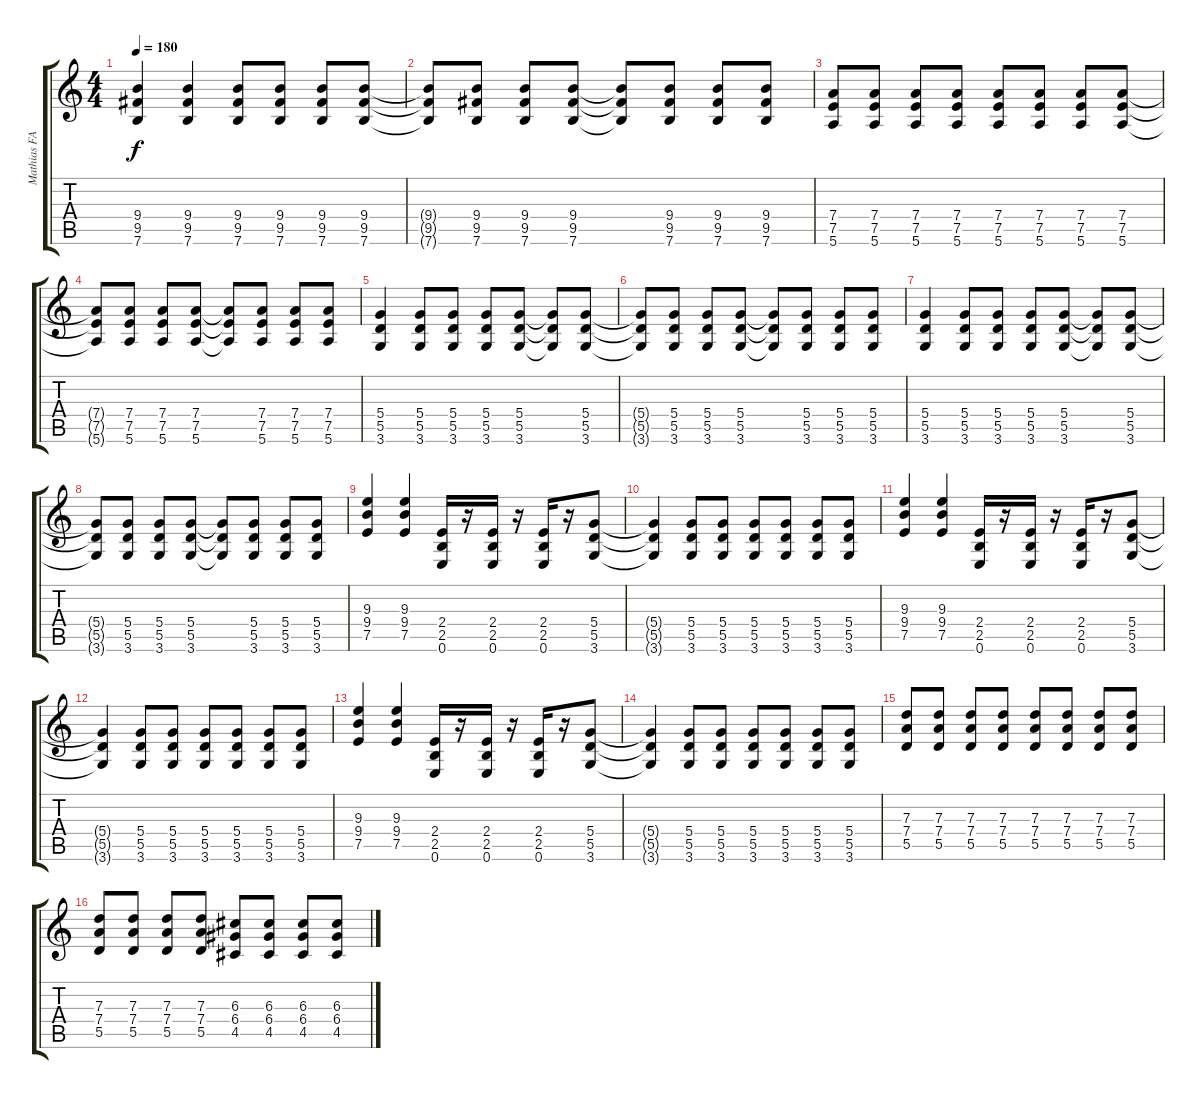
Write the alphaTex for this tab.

\track ("Mathias FARM" "Mathias FA") {instrument distortionguitar}
\staff {score tabs}
\tuning (E4 B3 G3 D3 A2 E2) {hide}
\ts (4 4)
\tempo 180
\clef g2
\ks c
(9.4 9.5 7.6).4{dy f} (9.4 9.5 7.6).4 (9.4 9.5 7.6).8 (9.4 9.5 7.6).8 (9.4 9.5 7.6).8 (9.4 9.5 7.6).8 |
(9.4{t} 9.5{t} 7.6{t}).8 (9.4 9.5 7.6).8 (9.4 9.5 7.6).8 (9.4 9.5 7.6).8 (9.4{t} 9.5{t} 7.6{t}).8 (9.4 9.5 7.6).8 (9.4 9.5 7.6).8 (9.4 9.5 7.6).8 |
(7.4 7.5 5.6).8 (7.4 7.5 5.6).8 (7.4 7.5 5.6).8 (7.4 7.5 5.6).8 (7.4 7.5 5.6).8 (7.4 7.5 5.6).8 (7.4 7.5 5.6).8 (7.4 7.5 5.6).8 |
(7.4{t} 7.5{t} 5.6{t}).8 (7.4 7.5 5.6).8 (7.4 7.5 5.6).8 (7.4 7.5 5.6).8 (7.4{t} 7.5{t} 5.6{t}).8 (7.4 7.5 5.6).8 (7.4 7.5 5.6).8 (7.4 7.5 5.6).8 |
(5.4 5.5 3.6).4 (5.4 5.5 3.6).8 (5.4 5.5 3.6).8 (5.4 5.5 3.6).8 (5.4 5.5 3.6).8 (5.4{t} 5.5{t} 3.6{t}).8 (5.4 5.5 3.6).8 |
(5.4{t} 5.5{t} 3.6{t}).8 (5.4 5.5 3.6).8 (5.4 5.5 3.6).8 (5.4 5.5 3.6).8 (5.4{t} 5.5{t} 3.6{t}).8 (5.4 5.5 3.6).8 (5.4 5.5 3.6).8 (5.4 5.5 3.6).8 |
(5.4 5.5 3.6).4 (5.4 5.5 3.6).8 (5.4 5.5 3.6).8 (5.4 5.5 3.6).8 (5.4 5.5 3.6).8 (5.4{t} 5.5{t} 3.6{t}).8 (5.4 5.5 3.6).8 |
(5.4{t} 5.5{t} 3.6{t}).8 (5.4 5.5 3.6).8 (5.4 5.5 3.6).8 (5.4 5.5 3.6).8 (5.4{t} 5.5{t} 3.6{t}).8 (5.4 5.5 3.6).8 (5.4 5.5 3.6).8 (5.4 5.5 3.6).8 |
(9.3 9.4 7.5).4 (9.3 9.4 7.5).4 (2.4 2.5 0.6).16 r.16 (2.4 2.5 0.6).16 r.16 (2.4 2.5 0.6).16 r.16 (5.4 5.5 3.6).8 |
(5.4{t} 5.5{t} 3.6{t}).4 (5.4 5.5 3.6).8 (5.4 5.5 3.6).8 (5.4 5.5 3.6).8 (5.4 5.5 3.6).8 (5.4 5.5 3.6).8 (5.4 5.5 3.6).8 |
(9.3 9.4 7.5).4 (9.3 9.4 7.5).4 (2.4 2.5 0.6).16 r.16 (2.4 2.5 0.6).16 r.16 (2.4 2.5 0.6).16 r.16 (5.4 5.5 3.6).8 |
(5.4{t} 5.5{t} 3.6{t}).4 (5.4 5.5 3.6).8 (5.4 5.5 3.6).8 (5.4 5.5 3.6).8 (5.4 5.5 3.6).8 (5.4 5.5 3.6).8 (5.4 5.5 3.6).8 |
(9.3 9.4 7.5).4 (9.3 9.4 7.5).4 (2.4 2.5 0.6).16 r.16 (2.4 2.5 0.6).16 r.16 (2.4 2.5 0.6).16 r.16 (5.4 5.5 3.6).8 |
(5.4{t} 5.5{t} 3.6{t}).4 (5.4 5.5 3.6).8 (5.4 5.5 3.6).8 (5.4 5.5 3.6).8 (5.4 5.5 3.6).8 (5.4 5.5 3.6).8 (5.4 5.5 3.6).8 |
(7.3 7.4 5.5).8 (7.3 7.4 5.5).8 (7.3 7.4 5.5).8 (7.3 7.4 5.5).8 (7.3 7.4 5.5).8 (7.3 7.4 5.5).8 (7.3 7.4 5.5).8 (7.3 7.4 5.5).8 |
(7.3 7.4 5.5).8 (7.3 7.4 5.5).8 (7.3 7.4 5.5).8 (7.3 7.4 5.5).8 (6.3 6.4 4.5).8 (6.3 6.4 4.5).8 (6.3 6.4 4.5).8 (6.3 6.4 4.5).8
